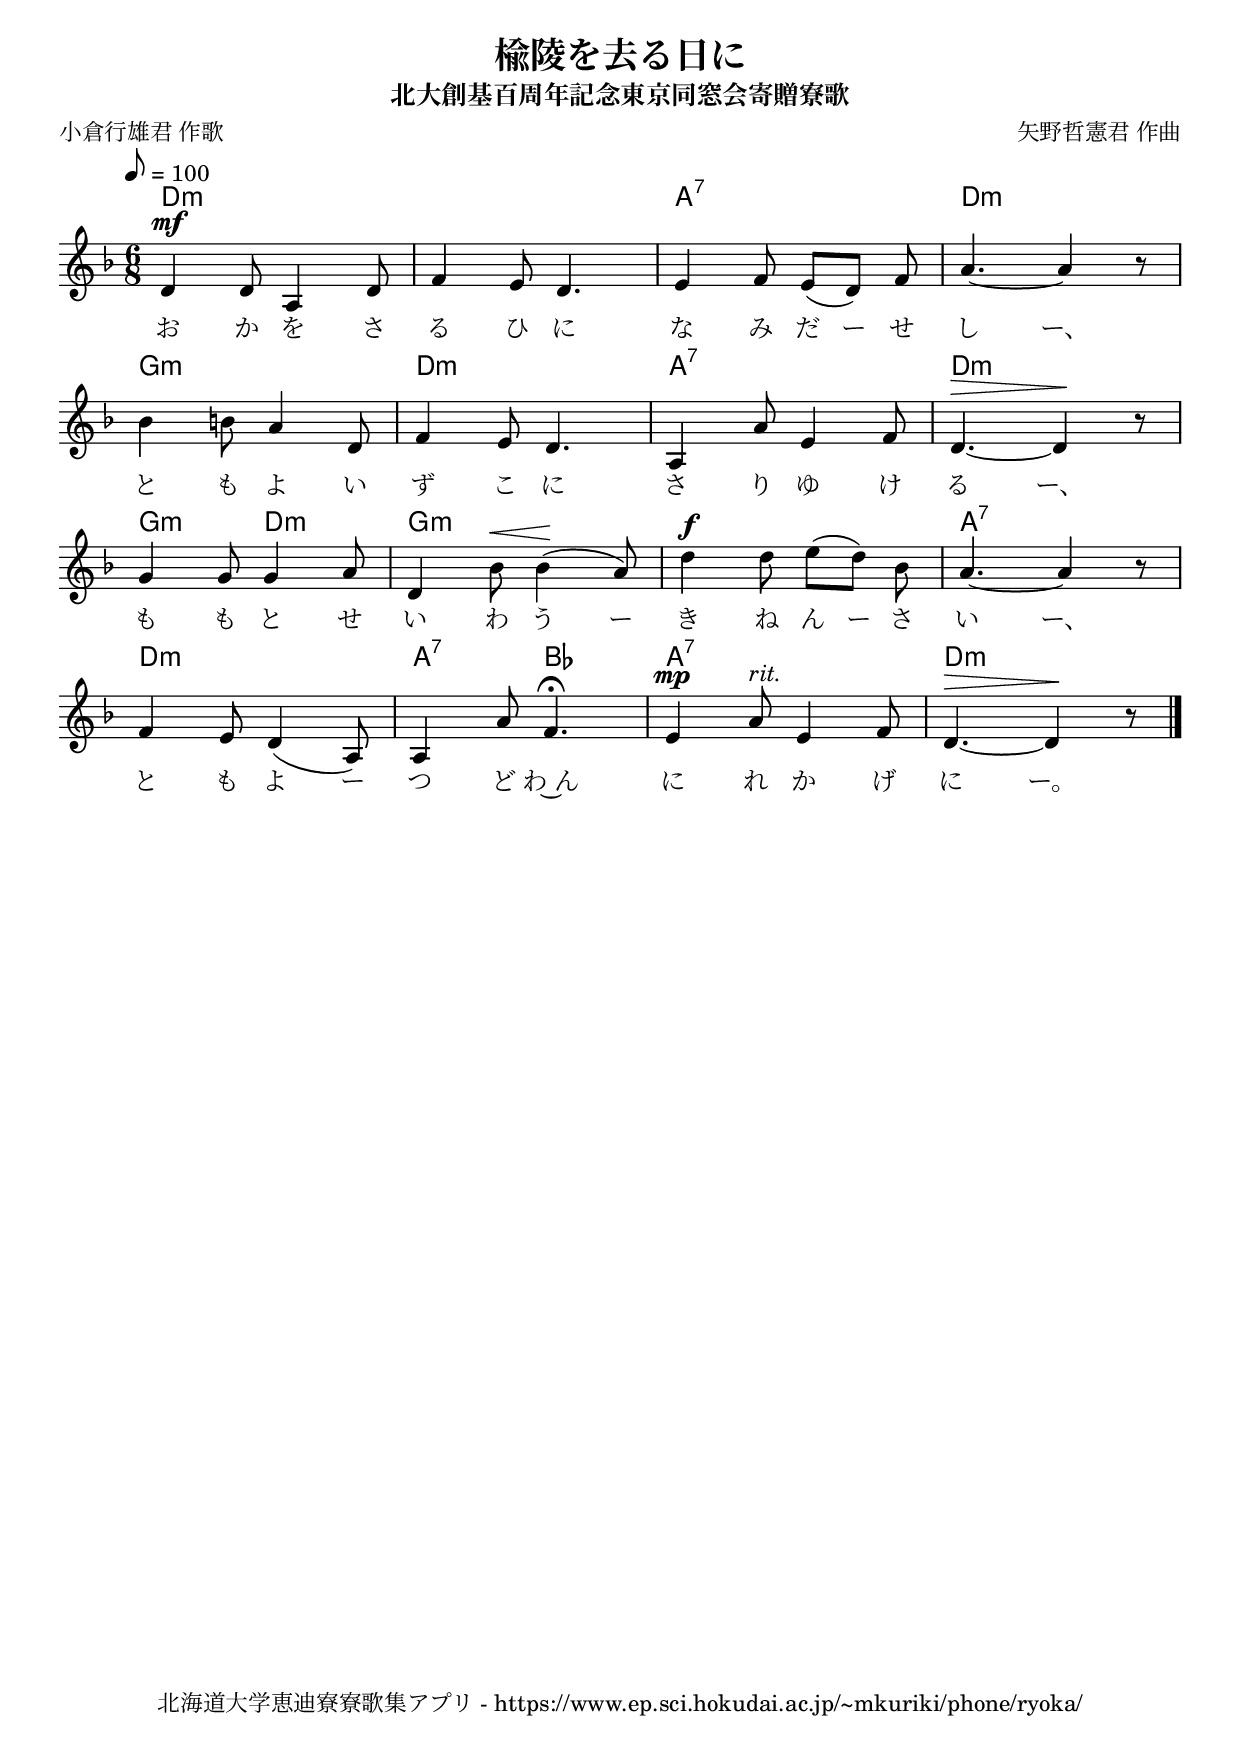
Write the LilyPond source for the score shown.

\version "2.18.2"

\paper {indent = 0}

\header {
  title = "楡陵を去る日に"
  subtitle = "北大創基百周年記念東京同窓会寄贈寮歌"
  composer = "矢野哲憲君 作曲"
  poet = "小倉行雄君 作歌"
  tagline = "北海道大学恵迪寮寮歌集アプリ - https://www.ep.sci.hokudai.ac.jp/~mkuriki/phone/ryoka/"
}


melody = \relative c'{
  \tempo 8 = 100
  \autoBeamOff
  \numericTimeSignature
  \override BreathingSign.text = \markup { \musicglyph #"scripts.upedaltoe" } % ブレスの記号指定
  \key d \minor
  \time 6/8
  \set melismaBusyProperties = #'()
  d4 ^\mf d8 a4 d8 |
  f4 e8 d4. |
  e4 f8 e8 [( d8 )] f8 |
  a4. ~ a4 r8 | \break
  bes4 b8 a4 d,8 |
  f4 e8 d4. |
  a4 a'8 e4 f8 |
  d4. ^\> ~ d4 \! r8 | \break
  g4 g8 g4 a8 |
  d,4 bes'8 ^\< bes4 \! ( a8 ) |
  d4 ^\f d8 e8 [( d8 )] bes8 |
  a4. ~ a4 r8 | \break
  f4 e8 d4 ( a8 ) |
  a4 a'8 f4. \fermata |
  e4 ^\mp a8 ^\markup \italic "rit." e4 f8 |
  d4. ^\> ~ d4 \! r8
  \bar "|."
}

text = \lyricmode {
  お か を さ る ひ に な み だ ー せ し ー、
  と も よ い ず こ に さ り ゆ け る ー、
  も も と せ い わ う ー き ね ん ー さ い ー、
  と も よ ー つ ど わ~ん に れ か げ に ー。
}

harmony = \chordmode {
  d2.:m ~ d:m a2.:7 d2.:m
  g:m d:m a:7 d:m
  g4.:m d:m g2.:m ~ g:m a:7
  d:m a4.:7 bes a2.:7 d:m
}


\score {
  <<
    % ギターコード
    \new ChordNames \with {midiInstrument = #"acoustic guitar (nylon)"}{
      \set chordChanges = ##t
      \harmony
    }
    % メロディーライン
    \new Voice = "one"{\melody}
    % 歌詞
    \new Lyrics \lyricsto "one" \text
    % 太鼓
    % \new DrumStaff \with{
    %   \remove "Time_signature_engraver"
    %   drumStyleTable = #percussion-style
    %   \override StaffSymbol.line-count = #1
    %   \hide Stem
    % }
    % \drum
  >>
  
\midi {}
\layout {
  \context {
    \Score
    \remove "Bar_number_engraver"
  }
}

}


